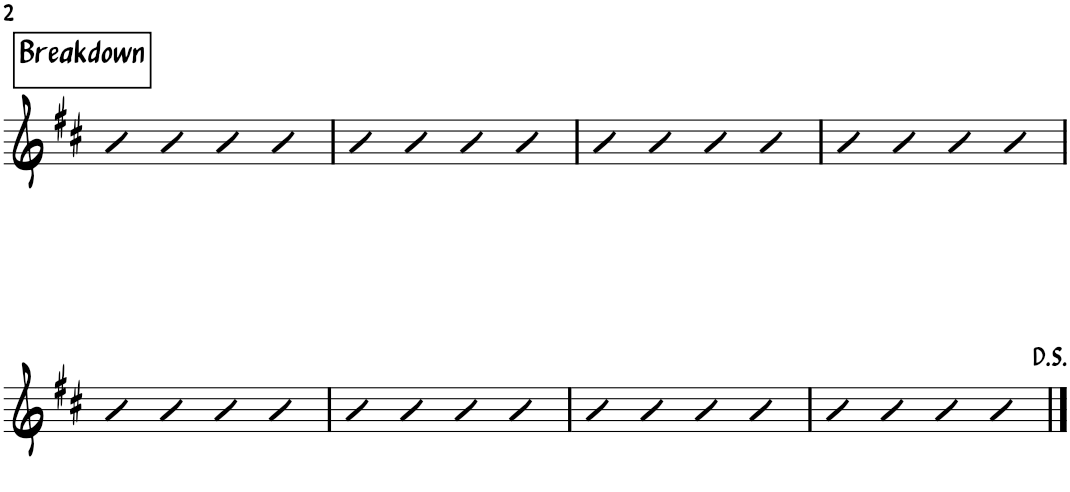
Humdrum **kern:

**kern
*part1
*staff1
*I"Piano
*I'Pno.
!!LO:PB:g=z
*clefG2
*k[f#c#]
*M4/4
!!LO:REH:place=s1:a:t=
!!LO:REH:place=s1:a:B:rj:fs=14:t=Breakdown
=29
4b
4b
4b
4b
=30
4b
4b
4b
4b
=31
4b
4b
4b
4b
=32
4b
4b
4b
4b
!!LO:LB:g=z
=33
4b
4b
4b
4b
=34
4b
4b
4b
4b
=35
4b
4b
4b
4b
=36
4b
4b
4b
4b
==
*-
